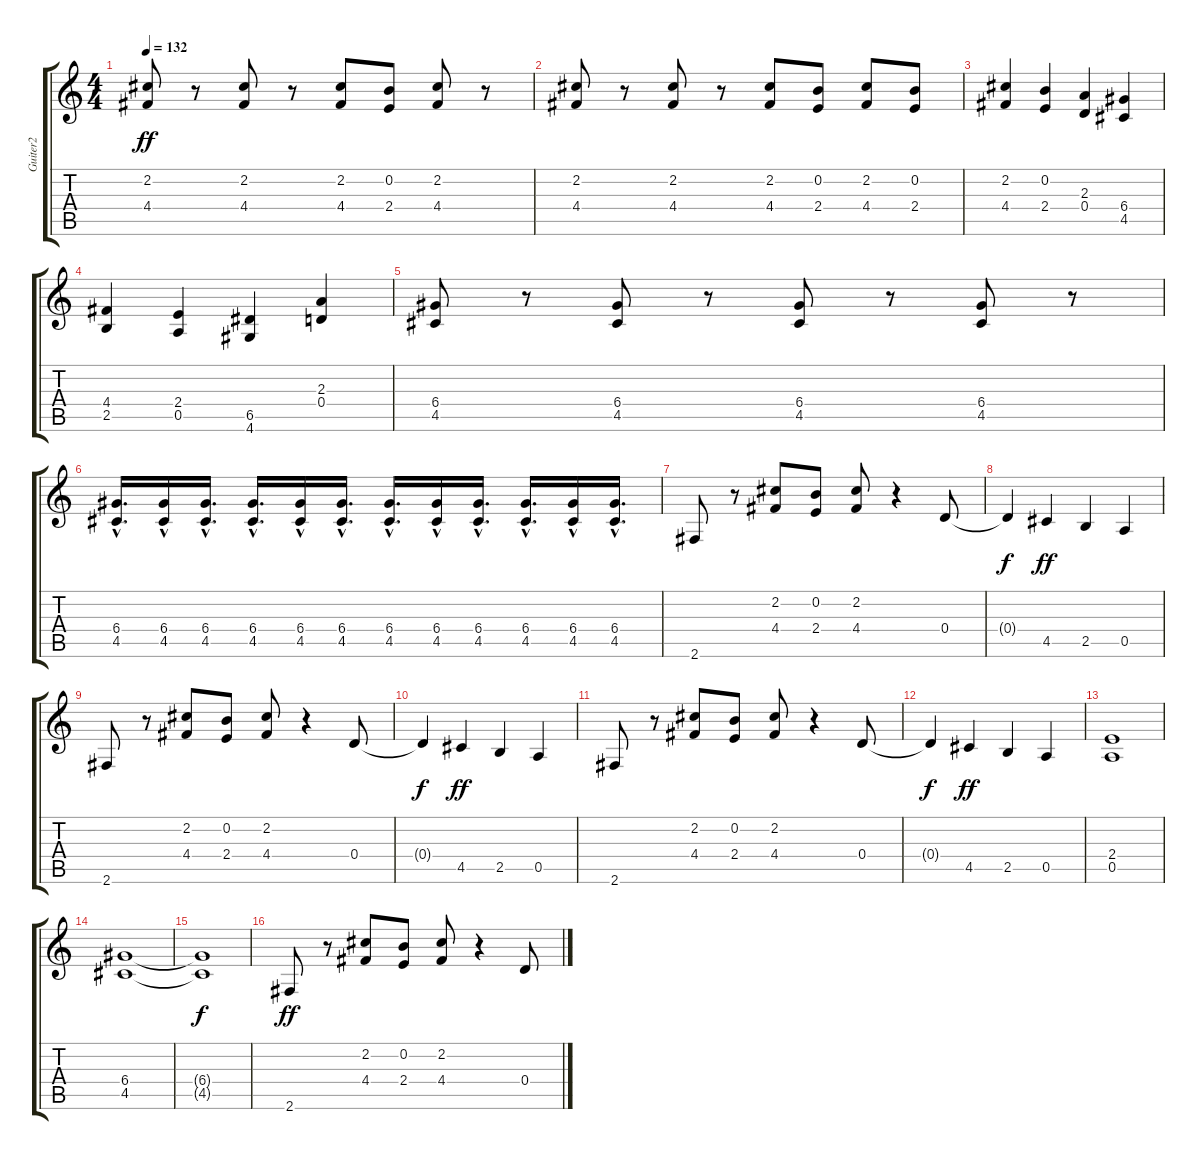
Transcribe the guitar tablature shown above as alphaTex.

\track ("Guiter2" "Guiter2") {instrument overdrivenguitar}
\staff {score tabs}
\tuning (E4 B3 G3 D3 A2 E2) {hide}
\ts (4 4)
\tempo 132
\clef g2
\ks c
(2.2 4.4).8{dy ff} r.8 (2.2 4.4).8 r.8 (2.2 4.4).8 (0.2 2.4).8 (2.2 4.4).8 r.8 |
(2.2 4.4).8 r.8 (2.2 4.4).8 r.8 (2.2 4.4).8 (0.2 2.4).8 (2.2 4.4).8 (0.2 2.4).8 |
(2.2 4.4).4 (0.2 2.4).4 (2.3 0.4).4 (6.4 4.5).4 |
(4.4 2.5).4 (2.4 0.5).4 (6.5 4.6).4 (2.3 0.4).4 |
(6.4 4.5).8 r.8 (6.4 4.5).8 r.8 (6.4 4.5).8 r.8 (6.4 4.5).8 r.8 |
(6.4{hac} 4.5{hac}).16{d} (6.4{hac} 4.5{hac}).16 (6.4{hac} 4.5{hac}).16{d} (6.4{hac} 4.5{hac}).16{d} (6.4{hac} 4.5{hac}).16 (6.4{hac} 4.5{hac}).16{d} (6.4{hac} 4.5{hac}).16{d} (6.4{hac} 4.5{hac}).16 (6.4{hac} 4.5{hac}).16{d} (6.4{hac} 4.5{hac}).16{d} (6.4{hac} 4.5{hac}).16 (6.4{hac} 4.5{hac}).16{d} |
2.6.8 r.8 (2.2 4.4).8 (0.2 2.4).8 (2.2 4.4).8 r.4 0.4.8 |
0.4{t}.4{dy f} 4.5.4{dy ff} 2.5.4 0.5.4 |
2.6.8 r.8 (2.2 4.4).8 (0.2 2.4).8 (2.2 4.4).8 r.4 0.4.8 |
0.4{t}.4{dy f} 4.5.4{dy ff} 2.5.4 0.5.4 |
2.6.8 r.8 (2.2 4.4).8 (0.2 2.4).8 (2.2 4.4).8 r.4 0.4.8 |
0.4{t}.4{dy f} 4.5.4{dy ff} 2.5.4 0.5.4 |
(2.4 0.5).1 |
(6.4 4.5).1 |
(6.4{t} 4.5{t}).1{dy f} |
2.6.8{dy ff} r.8 (2.2 4.4).8 (0.2 2.4).8 (2.2 4.4).8 r.4 0.4.8
